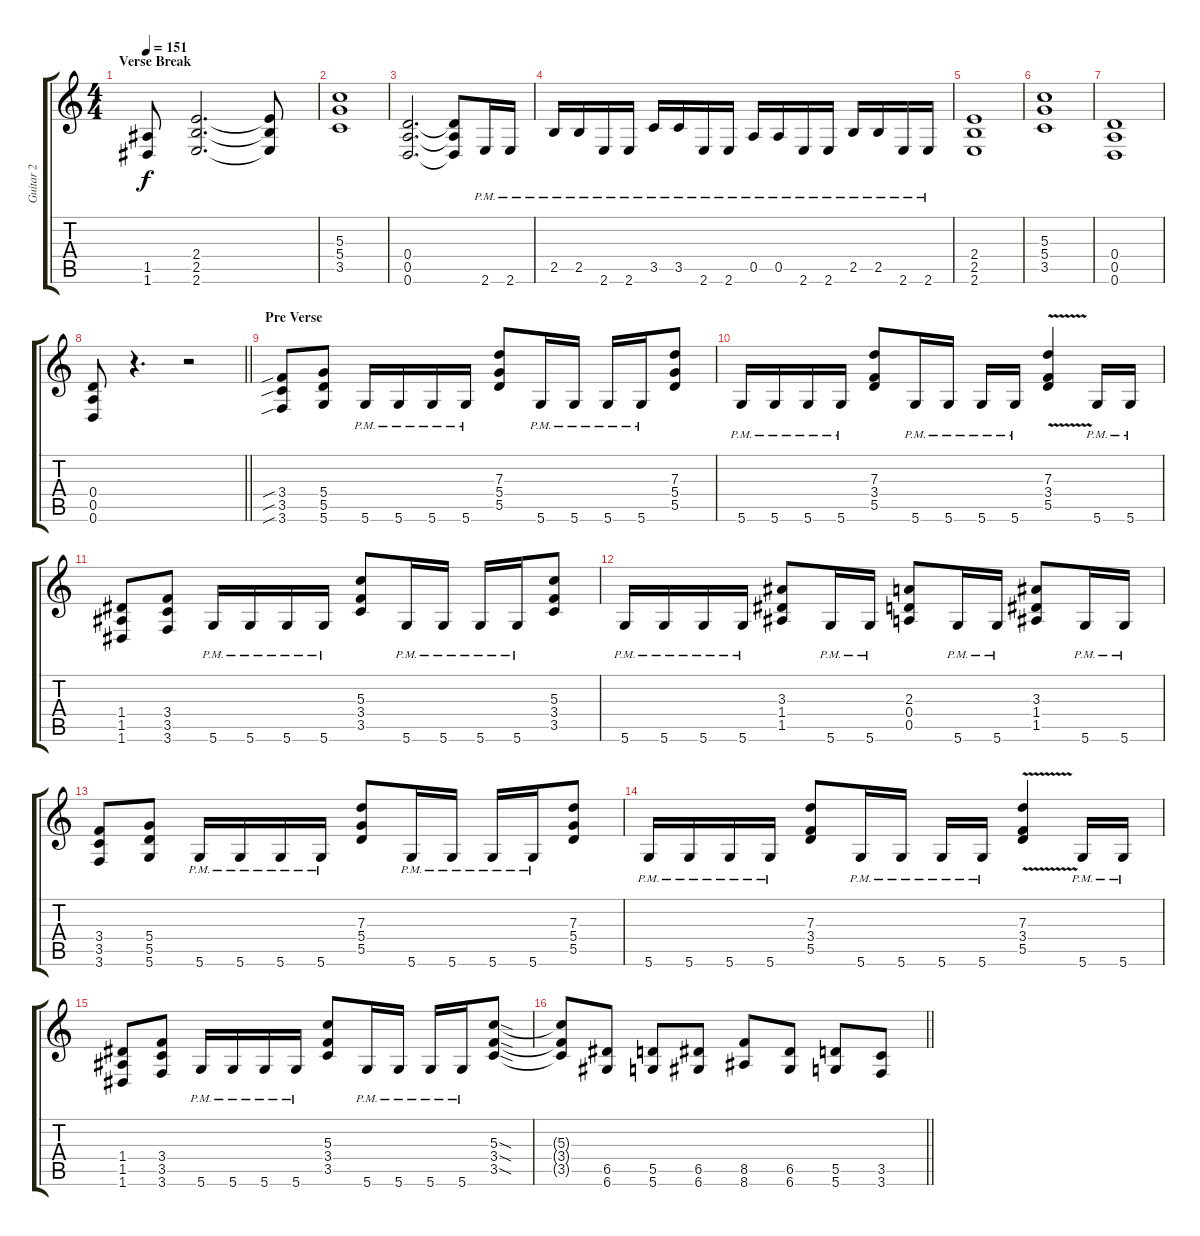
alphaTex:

\track ("Guitar 2" "Guitar 2") {instrument overdrivenguitar}
\staff {score tabs}
\tuning (E4 B3 G3 D3 A2 D2) {hide}
\ts (4 4)
\section ("" "Verse Break")
\tempo 151
\clef g2
\ks c
(1.5 1.6).8{dy f} (2.4 2.5 2.6).2{d} (2.4{t} 2.5{t} 2.6{t}).8 |
(5.3 5.4 3.5).1 |
(0.4 0.5 0.6).2{d} (0.4{t} 0.5{t} 0.6{t}).8 2.6{pm}.16 2.6{pm}.16 |
2.5{pm}.16 2.5{pm}.16 2.6{pm}.16 2.6{pm}.16 3.5{pm}.16 3.5{pm}.16 2.6{pm}.16 2.6{pm}.16 0.5{pm}.16 0.5{pm}.16 2.6{pm}.16 2.6{pm}.16 2.5{pm}.16 2.5{pm}.16 2.6{pm}.16 2.6{pm}.16 |
(2.4 2.5 2.6).1 |
(5.3 5.4 3.5).1 |
(0.4 0.5 0.6).1 |
\barLineRight lightlight
(0.4 0.5 0.6).8 r.4{d} r.2 |
\section ("" "Pre Verse")
(3.4{sib} 3.5{sib} 3.6{sib}).8 (5.4 5.5 5.6).8 5.6{pm}.16 5.6{pm}.16 5.6{pm}.16 5.6{pm}.16 (7.3 5.4 5.5).8 5.6{pm}.16 5.6{pm}.16 5.6{pm}.16 5.6{pm}.16 (7.3 5.4 5.5).8 |
5.6{pm}.16 5.6{pm}.16 5.6{pm}.16 5.6{pm}.16 (7.3 3.4 5.5).8 5.6{pm}.16 5.6{pm}.16 5.6{pm}.16 5.6{pm}.16 (7.3 3.4{v} 5.5{v}).4 5.6{pm}.16 5.6{pm}.16 |
(1.4 1.5 1.6).8 (3.4 3.5 3.6).8 5.6{pm}.16 5.6{pm}.16 5.6{pm}.16 5.6{pm}.16 (5.3 3.4 3.5).8 5.6{pm}.16 5.6{pm}.16 5.6{pm}.16 5.6{pm}.16 (5.3 3.4 3.5).8 |
5.6{pm}.16 5.6{pm}.16 5.6{pm}.16 5.6{pm}.16 (3.3 1.4 1.5).8 5.6{pm}.16 5.6{pm}.16 (2.3 0.4 0.5).8 5.6{pm}.16 5.6{pm}.16 (3.3 1.4 1.5).8 5.6{pm}.16 5.6{pm}.16 |
(3.4 3.5 3.6).8 (5.4 5.5 5.6).8 5.6{pm}.16 5.6{pm}.16 5.6{pm}.16 5.6{pm}.16 (7.3 5.4 5.5).8 5.6{pm}.16 5.6{pm}.16 5.6{pm}.16 5.6{pm}.16 (7.3 5.4 5.5).8 |
5.6{pm}.16 5.6{pm}.16 5.6{pm}.16 5.6{pm}.16 (7.3 3.4 5.5).8 5.6{pm}.16 5.6{pm}.16 5.6{pm}.16 5.6{pm}.16 (7.3 3.4{v} 5.5{v}).4 5.6{pm}.16 5.6{pm}.16 |
(1.4 1.5 1.6).8 (3.4 3.5 3.6).8 5.6{pm}.16 5.6{pm}.16 5.6{pm}.16 5.6{pm}.16 (5.3 3.4 3.5).8 5.6{pm}.16 5.6{pm}.16 5.6{pm}.16 5.6{pm}.16 (5.3{sod} 3.4{sod} 3.5{sod}).8 |
\barLineRight lightlight
(5.3{t} 3.4{t} 3.5{t}).8 (6.5 6.6).8 (5.5 5.6).8 (6.5 6.6).8 (8.5 8.6).8 (6.5 6.6).8 (5.5 5.6).8 (3.5 3.6).8
